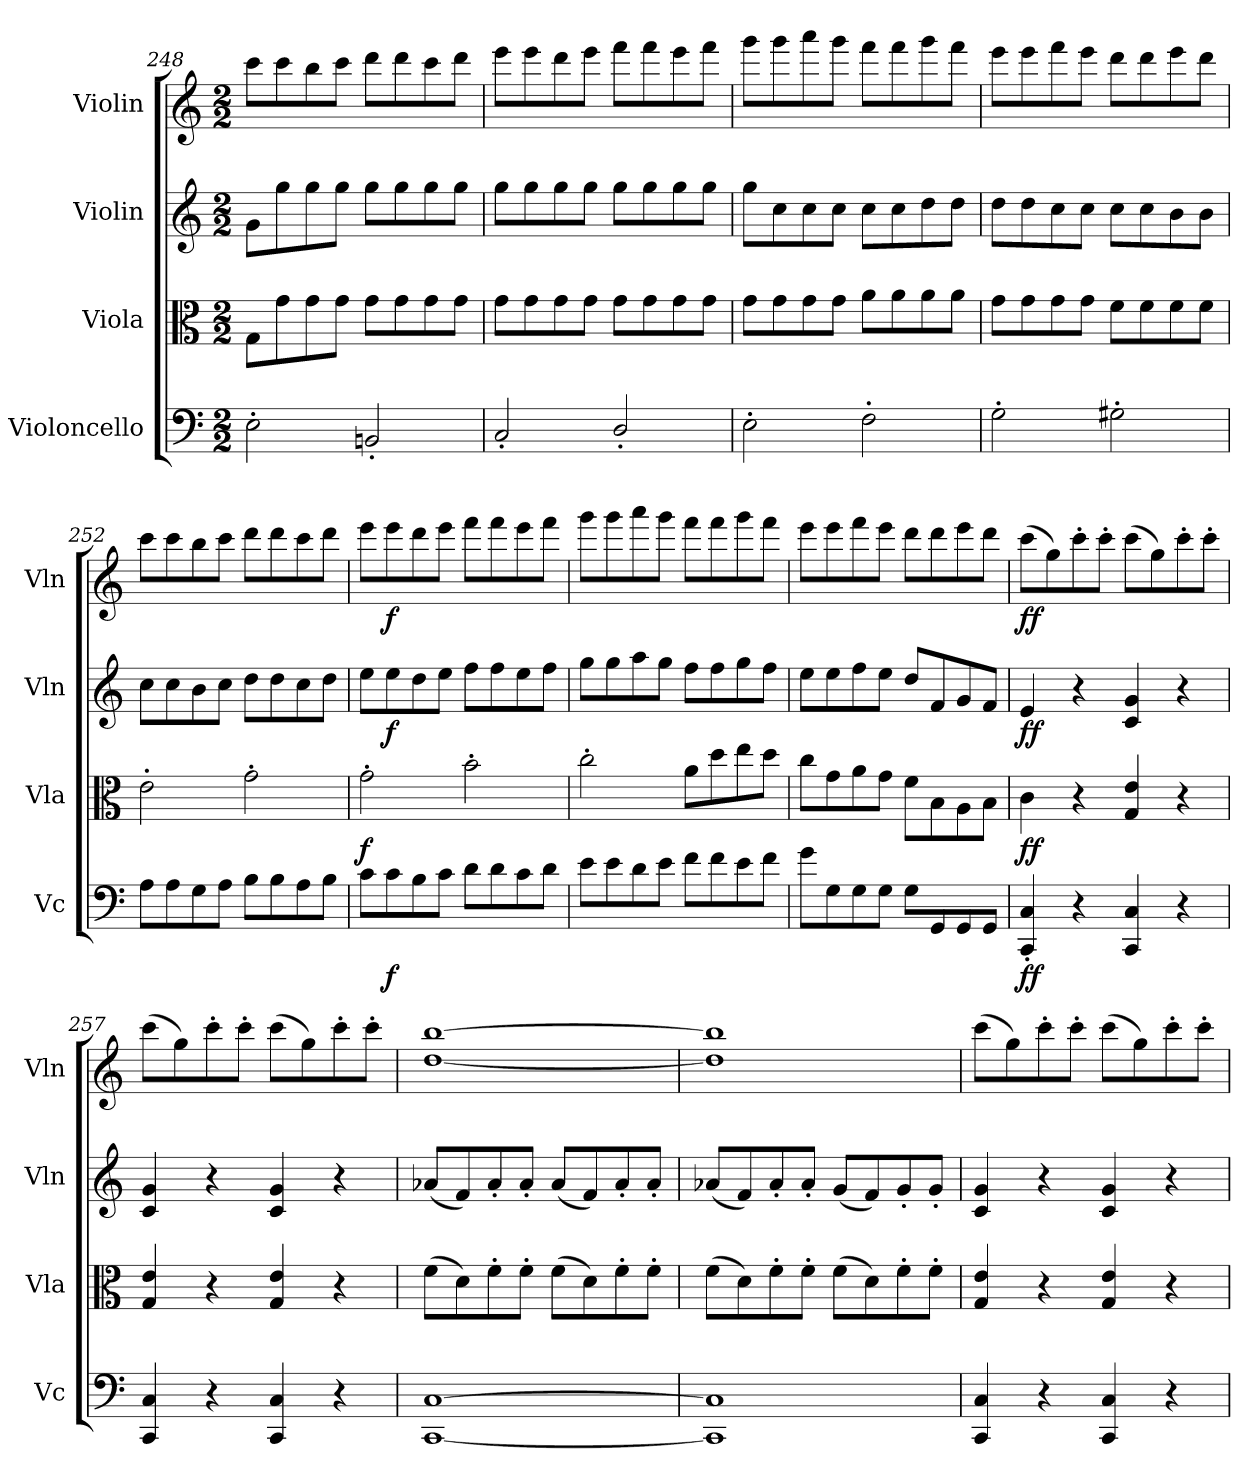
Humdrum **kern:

**kern	**dynam	**kern	**dynam	**kern	**dynam	**kern	**dynam
*part4	*part4	*part3	*part3	*part2	*part2	*part1	*part1
*staff4	*staff4	*staff3	*staff3	*staff2	*staff2	*staff1	*staff1
*I"Violoncello	*	*I"Viola	*	*I"Violin	*	*I"Violin	*
*I'Vc	*	*I'Vla	*	*I'Vln	*	*I'Vln	*
*clefF4	*	*clefC3	*	*clefG2	*	*clefG2	*
*k[]	*	*k[]	*	*k[]	*	*k[]	*
*M2/2	*	*M2/2	*	*M2/2	*	*M2/2	*
=248	=248	=248	=248	=248	=248	=248	=248
2E'\	.	8G\L	.	8g\L	.	8ccc\L	.
.	.	8g\	.	8gg\	.	8ccc\	.
.	.	8g\	.	8gg\	.	8bb\	.
.	.	8g\J	.	8gg\J	.	8ccc\J	.
2BBn'/	.	8g\L	.	8gg\L	.	8ddd\L	.
.	.	8g\	.	8gg\	.	8ddd\	.
.	.	8g\	.	8gg\	.	8ccc\	.
.	.	8g\J	.	8gg\J	.	8ddd\J	.
=249	=249	=249	=249	=249	=249	=249	=249
2C'/	.	8g\L	.	8gg\L	.	8eee\L	.
.	.	8g\	.	8gg\	.	8eee\	.
.	.	8g\	.	8gg\	.	8ddd\	.
.	.	8g\J	.	8gg\J	.	8eee\J	.
2D'/	.	8g\L	.	8gg\L	.	8fff\L	.
.	.	8g\	.	8gg\	.	8fff\	.
.	.	8g\	.	8gg\	.	8eee\	.
.	.	8g\J	.	8gg\J	.	8fff\J	.
=250	=250	=250	=250	=250	=250	=250	=250
2E'\	.	8g\L	.	8gg\L	.	8ggg\L	.
.	.	8g\	.	8cc\	.	8ggg\	.
.	.	8g\	.	8cc\	.	8aaa\	.
.	.	8g\J	.	8cc\J	.	8ggg\J	.
2F'\	.	8a\L	.	8cc\L	.	8fff\L	.
.	.	8a\	.	8cc\	.	8fff\	.
.	.	8a\	.	8dd\	.	8ggg\	.
.	.	8a\J	.	8dd\J	.	8fff\J	.
=251	=251	=251	=251	=251	=251	=251	=251
2G'\	.	8g\L	.	8dd\L	.	8eee\L	.
.	.	8g\	.	8dd\	.	8eee\	.
.	.	8g\	.	8cc\	.	8fff\	.
.	.	8g\J	.	8cc\J	.	8eee\J	.
2G#X'\	.	8f\L	.	8cc\L	.	8ddd\L	.
.	.	8f\	.	8cc\	.	8ddd\	.
.	.	8f\	.	8b\	.	8eee\	.
.	.	8f\J	.	8b\J	.	8ddd\J	.
=252	=252	=252	=252	=252	=252	=252	=252
8A\L	.	2e'\	.	8cc\L	.	8ccc\L	.
8A\	.	.	.	8cc\	.	8ccc\	.
8G\	.	.	.	8b\	.	8bb\	.
8A\J	.	.	.	8cc\J	.	8ccc\J	.
8B\L	.	2g'\	.	8dd\L	.	8ddd\L	.
8B\	.	.	.	8dd\	.	8ddd\	.
8A\	.	.	.	8cc\	.	8ccc\	.
8B\J	.	.	.	8dd\J	.	8ddd\J	.
=253	=253	=253	=253	=253	=253	=253	=253
8c\L	.	2g'\	f	8ee\L	.	8eee\L	.
8c\	f	.	.	8ee\	f	8eee\	f
8B\	.	.	.	8dd\	.	8ddd\	.
8c\J	.	.	.	8ee\J	.	8eee\J	.
8d\L	.	2b'\	.	8ff\L	.	8fff\L	.
8d\	.	.	.	8ff\	.	8fff\	.
8c\	.	.	.	8ee\	.	8eee\	.
8d\J	.	.	.	8ff\J	.	8fff\J	.
=254	=254	=254	=254	=254	=254	=254	=254
8e\L	.	2cc'\	.	8gg\L	.	8ggg\L	.
8e\	.	.	.	8gg\	.	8ggg\	.
8d\	.	.	.	8aa\	.	8aaa\	.
8e\J	.	.	.	8gg\J	.	8ggg\J	.
8f\L	.	8a\L	.	8ff\L	.	8fff\L	.
8f\	.	8dd\	.	8ff\	.	8fff\	.
8e\	.	8ee\	.	8gg\	.	8ggg\	.
8f\J	.	8dd\J	.	8ff\J	.	8fff\J	.
=255	=255	=255	=255	=255	=255	=255	=255
8g\L	.	8cc\L	.	8ee\L	.	8eee\L	.
8G\	.	8g\	.	8ee\	.	8eee\	.
8G\	.	8a\	.	8ff\	.	8fff\	.
8G\J	.	8g\J	.	8ee\J	.	8eee\J	.
8G\L	.	8f\L	.	8dd/L	.	8ddd\L	.
8GG/	.	8B\	.	8f/	.	8ddd\	.
8GG/	.	8A\	.	8g/	.	8eee\	.
8GG/J	.	8B\J	.	8f/J	.	8ddd\J	.
=256	=256	=256	=256	=256	=256	=256	=256
4CC'/ 4C'/	ff	4c\	ff	4e/	ff	(8ccc\L	ff
.	.	.	.	.	.	8gg\)	.
4r	.	4r	.	4r	.	8ccc'\	.
.	.	.	.	.	.	8ccc'\J	.
4CC/ 4C/	.	4G/ 4e/	.	4c/ 4g/	.	(8ccc\L	.
.	.	.	.	.	.	8gg\)	.
4r	.	4r	.	4r	.	8ccc'\	.
.	.	.	.	.	.	8ccc'\J	.
=257	=257	=257	=257	=257	=257	=257	=257
4CC/ 4C/	.	4G/ 4e/	.	4c/ 4g/	.	(8ccc\L	.
.	.	.	.	.	.	8gg\)	.
4r	.	4r	.	4r	.	8ccc'\	.
.	.	.	.	.	.	8ccc'\J	.
4CC/ 4C/	.	4G/ 4e/	.	4c/ 4g/	.	(8ccc\L	.
.	.	.	.	.	.	8gg\)	.
4r	.	4r	.	4r	.	8ccc'\	.
.	.	.	.	.	.	8ccc'\J	.
=258	=258	=258	=258	=258	=258	=258	=258
[1CC [1C	.	(8f\L	.	(8a-X/L	.	[1dd [1bb	.
.	.	8d\)	.	8f/)	.	.	.
.	.	8f'\	.	8a-'/	.	.	.
.	.	8f'\J	.	8a-'/J	.	.	.
.	.	(8f\L	.	(8a-/L	.	.	.
.	.	8d\)	.	8f/)	.	.	.
.	.	8f'\	.	8a-'/	.	.	.
.	.	8f'\J	.	8a-'/J	.	.	.
=259	=259	=259	=259	=259	=259	=259	=259
*	*	*	*	*	*	*^	*
1CC] 1C]	.	(8f\L	.	(8a-X/L	.	1bb]	1dd]	.
.	.	8d\)	.	8f/)	.	.	.	.
.	.	8f'\	.	8a-'/	.	.	.	.
.	.	8f'\J	.	8a-'/J	.	.	.	.
.	.	(8f\L	.	(8g/L	.	.	.	.
.	.	8d\)	.	8f/)	.	.	.	.
.	.	8f'\	.	8g'/	.	.	.	.
.	.	8f'\J	.	8g'/J	.	.	.	.
*	*	*	*	*	*	*v	*v	*
=260	=260	=260	=260	=260	=260	=260	=260
4CC/ 4C/	.	4G/ 4e/	.	4c/ 4g/	.	(8ccc\L	.
.	.	.	.	.	.	8gg\)	.
4r	.	4r	.	4r	.	8ccc'\	.
.	.	.	.	.	.	8ccc'\J	.
4CC/ 4C/	.	4G/ 4e/	.	4c/ 4g/	.	(8ccc\L	.
.	.	.	.	.	.	8gg\)	.
4r	.	4r	.	4r	.	8ccc'\	.
.	.	.	.	.	.	8ccc'\J	.
=	=	=	=	=	=	=	=
*-	*-	*-	*-	*-	*-	*-	*-
